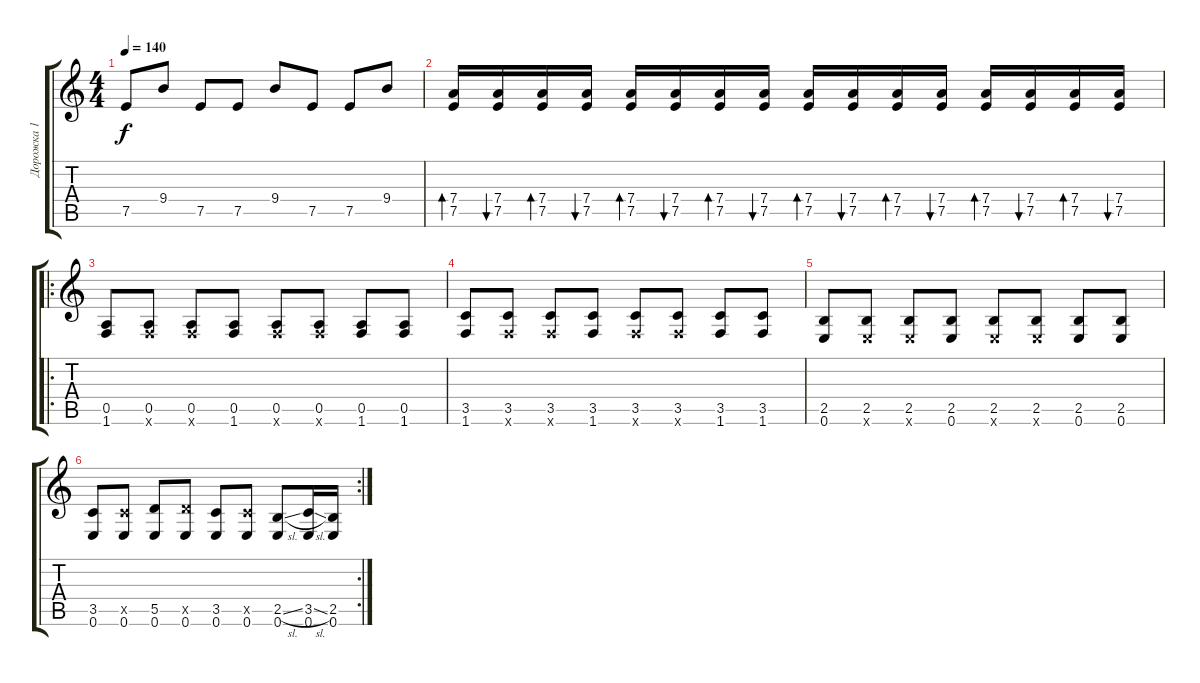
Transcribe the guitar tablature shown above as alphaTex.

\track ("Дорожка 1" "Дорожка 1") {instrument overdrivenguitar}
\staff {score tabs}
\tuning (E4 B3 G3 D3 A2 E2) {hide}
\ts (4 4)
\tempo 140
\clef g2
\ks c
7.5.8{dy f} 9.4.8 7.5.8 7.5.8 9.4.8 7.5.8 7.5.8 9.4.8 |
(7.4 7.5).16{bd 60} (7.4 7.5).16{bu 60} (7.4 7.5).16{bd 60} (7.4 7.5).16{bu 60} (7.4 7.5).16{bd 60} (7.4 7.5).16{bu 60} (7.4 7.5).16{bd 60} (7.4 7.5).16{bu 60} (7.4 7.5).16{bd 60} (7.4 7.5).16{bu 60} (7.4 7.5).16{bd 60} (7.4 7.5).16{bu 60} (7.4 7.5).16{bd 60} (7.4 7.5).16{bu 60} (7.4 7.5).16{bd 60} (7.4 7.5).16{bu 60} |
\ro
(0.5 1.6).8 (0.5 1.6{x}).8 (0.5 1.6{x}).8 (0.5 1.6).8 (0.5 1.6{x}).8 (0.5 1.6{x}).8 (0.5 1.6).8 (0.5 1.6).8 |
(3.5 1.6).8 (3.5 1.6{x}).8 (3.5 1.6{x}).8 (3.5 1.6).8 (3.5 1.6{x}).8 (3.5 1.6{x}).8 (3.5 1.6).8 (3.5 1.6).8 |
(2.5 0.6).8 (2.5 0.6{x}).8 (2.5 0.6{x}).8 (2.5 0.6).8 (2.5 0.6{x}).8 (2.5 0.6{x}).8 (2.5 0.6).8 (2.5 0.6).8 |
\rc 2
(3.5 0.6).8 (3.5{x} 0.6).8 (5.5 0.6).8 (5.5{x} 0.6).8 (3.5 0.6).8 (3.5{x} 0.6).8 (2.5{sl} 0.6).8 (3.5{sl} 0.6).16 (2.5 0.6).16
